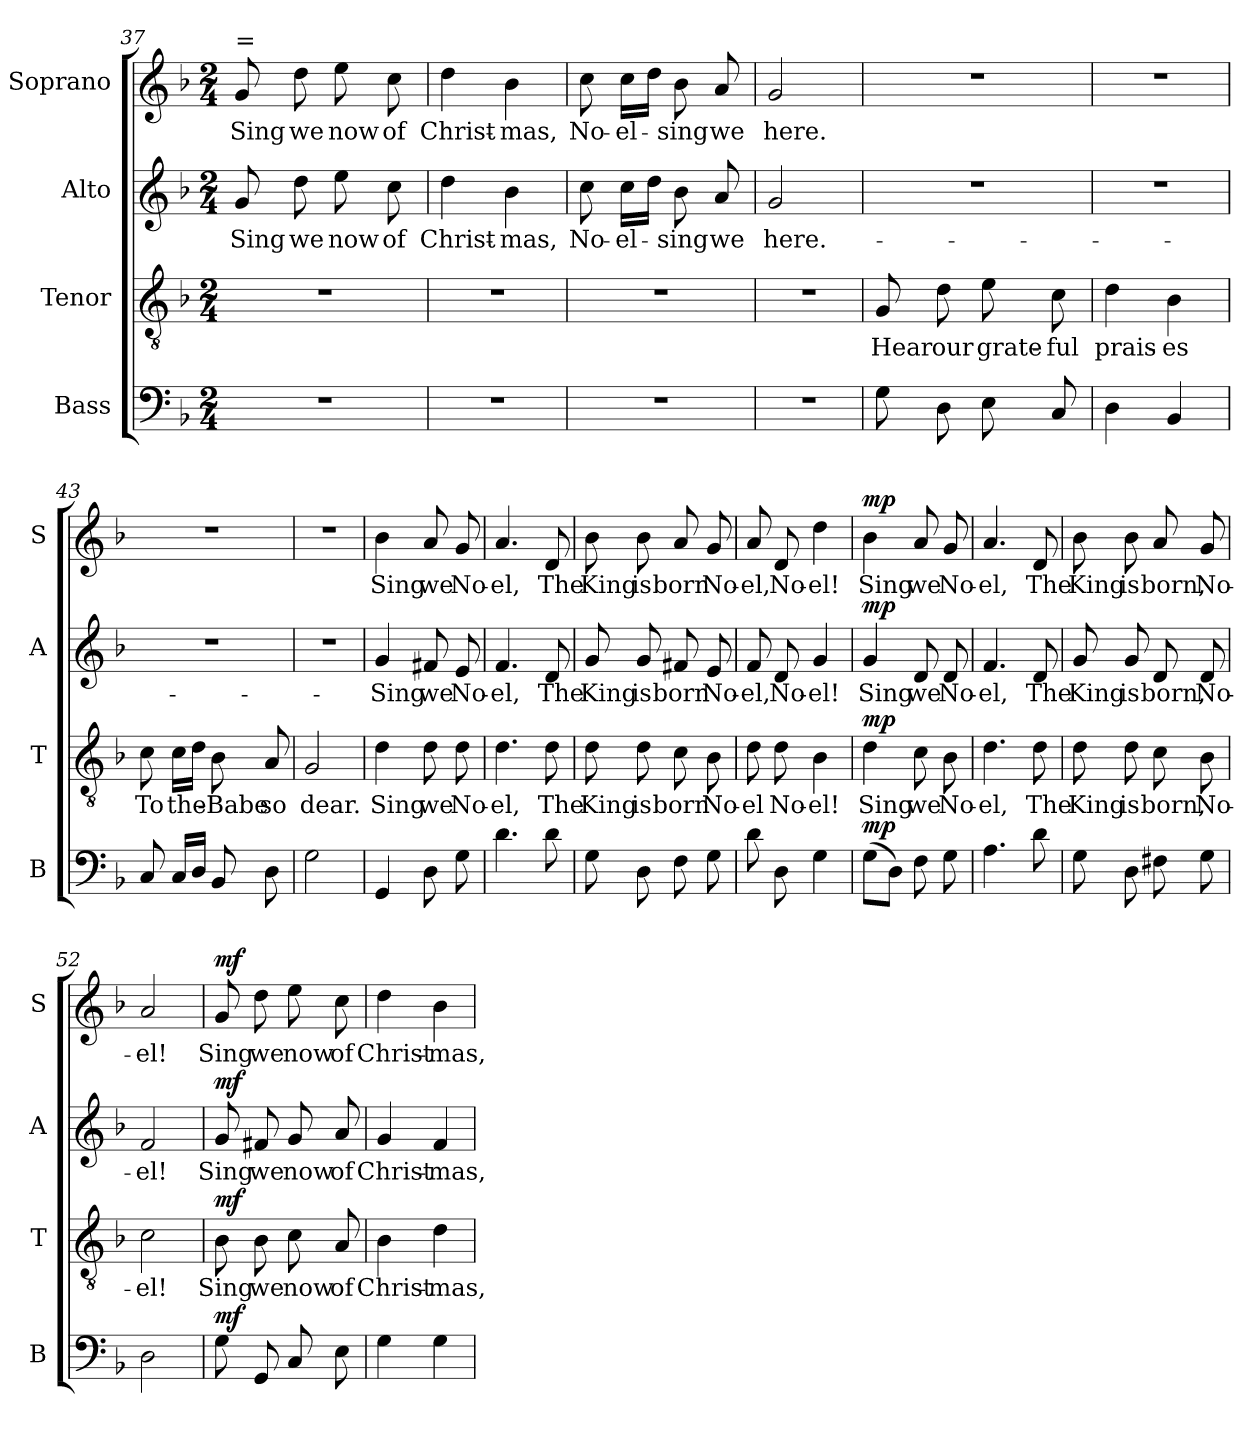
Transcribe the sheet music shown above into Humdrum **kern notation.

**kern	**dynam	**kern	**text	**dynam	**kern	**text	**dynam	**kern	**text	**dynam
*part4	*part4	*part3	*part3	*part3	*part2	*part2	*part2	*part1	*part1	*part1
*staff4	*staff4	*staff3	*staff3	*staff3	*staff2	*staff2	*staff2	*staff1	*staff1	*staff1
*I"Bass	*	*I"Tenor	*	*	*I"Alto	*	*	*I"Soprano	*	*
*I'B	*	*I'T	*	*	*I'A	*	*	*I'S	*	*
*clefF4	*	*clefGv2	*	*	*clefG2	*	*	*clefG2	*	*
*k[b-]	*	*k[b-]	*	*	*k[b-]	*	*	*k[b-]	*	*
*d:	*	*d:	*	*	*d:	*	*	*d:	*	*
*M2/4	*	*M2/4	*	*	*M2/4	*	*	*M2/4	*	*
=37	=37	=37	=37	=37	=37	=37	=37	=37	=37	=37
!	!	!	!	!	!	!	!	!LO:TX:a:t==	!	!
!	!	!	!	!	!	!LO:LY:b	!	!	!LO:LY:b	!
2r	.	2r	.	.	8g/	Sing	.	8g/	-Sing	.
!	!	!	!	!	!	!LO:LY:b	!	!	!LO:LY:b	!
.	.	.	.	.	8dd\	we	.	8dd\	we	.
!	!	!	!	!	!	!LO:LY:b	!	!	!LO:LY:b	!
.	.	.	.	.	8ee\	now	.	8ee\	now	.
!	!	!	!	!	!	!LO:LY:b	!	!	!LO:LY:b	!
.	.	.	.	.	8cc\	of	.	8cc\	of	.
=38	=38	=38	=38	=38	=38	=38	=38	=38	=38	=38
!	!	!	!	!	!	!LO:LY:b	!	!	!LO:LY:b	!
2r	.	2r	.	.	4dd\	Christ-	.	4dd\	Christ-	.
!	!	!	!	!	!	!LO:LY:b	!	!	!LO:LY:b	!
.	.	.	.	.	4b-\	-mas,	.	4b-\	-mas,	.
=39	=39	=39	=39	=39	=39	=39	=39	=39	=39	=39
!	!	!	!	!	!	!LO:LY:b	!	!	!LO:LY:b	!
2r	.	2r	.	.	8cc\	No-	.	8cc\	No-	.
!	!	!	!	!	!	!LO:LY:b	!	!	!LO:LY:b	!
.	.	.	.	.	16cc\LL	-el-	.	16cc\LL	-el-	.
.	.	.	.	.	16dd\JJ	.	.	16dd\JJ	.	.
!	!	!	!	!	!	!LO:LY:b	!	!	!LO:LY:b	!
.	.	.	.	.	8b-\	-sing	.	8b-\	-sing	.
!	!	!	!	!	!	!LO:LY:b	!	!	!LO:LY:b	!
.	.	.	.	.	8a/	we	.	8a/	we	.
=40	=40	=40	=40	=40	=40	=40	=40	=40	=40	=40
!	!	!	!	!	!	!LO:LY:b	!	!	!LO:LY:b	!
2r	.	2r	.	.	2g/	here.-	.	2g/	here.	.
!!LO:LB:g=z
=41	=41	=41	=41	=41	=41	=41	=41	=41	=41	=41
!	!	!	!LO:LY:b	!	!	!	!	!	!	!
8G\	.	8G/	Hear	.	2r	.	.	2r	.	.
!	!	!	!LO:LY:b	!	!	!	!	!	!	!
8D\	.	8d\	our	.	.	.	.	.	.	.
!	!	!	!LO:LY:b	!	!	!	!	!	!	!
8E\	.	8e\	grate-	.	.	.	.	.	.	.
!	!	!	!LO:LY:b	!	!	!	!	!	!	!
8C/	.	8c\	-ful	.	.	.	.	.	.	.
=42	=42	=42	=42	=42	=42	=42	=42	=42	=42	=42
!	!	!	!LO:LY:b	!	!	!	!	!	!	!
4D\	.	4d\	prais-	.	2r	.	.	2r	.	.
!	!	!	!LO:LY:b	!	!	!	!	!	!	!
4BB-/	.	4B-\	-es	.	.	.	.	.	.	.
=43	=43	=43	=43	=43	=43	=43	=43	=43	=43	=43
!	!	!	!LO:LY:b	!	!	!	!	!	!	!
8C/	.	8c\	To	.	2r	.	.	2r	.	.
!	!	!	!LO:LY:b	!	!	!	!	!	!	!
16C/LL	.	16c\LL	the-	.	.	.	.	.	.	.
16D/JJ	.	16d\JJ	.	.	.	.	.	.	.	.
!	!	!	!LO:LY:b	!	!	!	!	!	!	!
8BB-/	.	8B-\	-Babe	.	.	.	.	.	.	.
!	!	!	!LO:LY:b	!	!	!	!	!	!	!
8D\	.	8A/	so	.	.	.	.	.	.	.
=44	=44	=44	=44	=44	=44	=44	=44	=44	=44	=44
!	!	!	!LO:LY:b	!	!	!	!	!	!	!
2G\	.	2G/	dear.	.	2r	.	.	2r	.	.
=45	=45	=45	=45	=45	=45	=45	=45	=45	=45	=45
!	!	!	!LO:LY:b	!	!	!LO:LY:b	!	!	!LO:LY:b	!
4GG/	.	4d\	Sing	.	4g/	-Sing	.	4b-\	Sing	.
!	!	!	!LO:LY:b	!	!	!LO:LY:b	!	!	!LO:LY:b	!
8D\	.	8d\	we	.	8f#X/	we	.	8a/	we	.
!	!	!	!LO:LY:b	!	!	!LO:LY:b	!	!	!LO:LY:b	!
8G\	.	8d\	No-	.	8e/	No-	.	8g/	No-	.
!!LO:PB:g=z
=46	=46	=46	=46	=46	=46	=46	=46	=46	=46	=46
!	!	!	!LO:LY:b	!	!	!LO:LY:b	!	!	!LO:LY:b	!
4.d\	.	4.d\	-el,	.	4.f/	-el,	.	4.a/	-el,	.
!	!	!	!LO:LY:b	!	!	!LO:LY:b	!	!	!LO:LY:b	!
8d\	.	8d\	The	.	8d/	The	.	8d/	The	.
=47	=47	=47	=47	=47	=47	=47	=47	=47	=47	=47
!	!	!	!LO:LY:b	!	!	!LO:LY:b	!	!	!LO:LY:b	!
8G\	.	8d\	King	.	8g/	King	.	8b-\	King	.
!	!	!	!LO:LY:b	!	!	!LO:LY:b	!	!	!LO:LY:b	!
8D\	.	8d\	is	.	8g/	is	.	8b-\	is	.
!	!	!	!LO:LY:b	!	!	!LO:LY:b	!	!	!LO:LY:b	!
8F\	.	8c\	born	.	8f#X/	born	.	8a/	born	.
!	!	!	!LO:LY:b	!	!	!LO:LY:b	!	!	!LO:LY:b	!
8G\	.	8B-\	No-	.	8e/	No-	.	8g/	No-	.
=48	=48	=48	=48	=48	=48	=48	=48	=48	=48	=48
!	!	!	!LO:LY:b	!	!	!LO:LY:b	!	!	!LO:LY:b	!
8d\	.	8d\	-el	.	8f/	-el,	.	8a/	-el,	.
!	!	!	!LO:LY:b	!	!	!LO:LY:b	!	!	!LO:LY:b	!
8D\	.	8d\	No-	.	8d/	No-	.	8d/	No-	.
!	!	!	!LO:LY:b	!	!	!LO:LY:b	!	!	!LO:LY:b	!
4G\	.	4B-\	-el!	.	4g/	-el!	.	4dd\	-el!	.
=49	=49	=49	=49	=49	=49	=49	=49	=49	=49	=49
!	!LO:DY:a	!	!LO:LY:b	!LO:DY:a	!	!LO:LY:b	!LO:DY:a	!	!LO:LY:b	!LO:DY:a
(>8G\L	mp	4d\	Sing	mp	4g/	Sing	mp	4b-\	Sing	mp
8D\J)	.	.	.	.	.	.	.	.	.	.
!	!	!	!LO:LY:b	!	!	!LO:LY:b	!	!	!LO:LY:b	!
8F\	.	8c\	we	.	8d/	we	.	8a/	we	.
!	!	!	!LO:LY:b	!	!	!LO:LY:b	!	!	!LO:LY:b	!
8G\	.	8B-\	No-	.	8d/	No-	.	8g/	No-	.
=50	=50	=50	=50	=50	=50	=50	=50	=50	=50	=50
!	!	!	!LO:LY:b	!	!	!LO:LY:b	!	!	!LO:LY:b	!
4.A\	.	4.d\	-el,	.	4.f/	-el,	.	4.a/	-el,	.
!	!	!	!LO:LY:b	!	!	!LO:LY:b	!	!	!LO:LY:b	!
8d\	.	8d\	The	.	8d/	The	.	8d/	The	.
!!LO:LB:g=z
=51	=51	=51	=51	=51	=51	=51	=51	=51	=51	=51
!	!	!	!LO:LY:b	!	!	!LO:LY:b	!	!	!LO:LY:b	!
8G\	.	8d\	King	.	8g/	King	.	8b-\	King	.
!	!	!	!LO:LY:b	!	!	!LO:LY:b	!	!	!LO:LY:b	!
8D\	.	8d\	is	.	8g/	is	.	8b-\	is	.
!	!	!	!LO:LY:b	!	!	!LO:LY:b	!	!	!LO:LY:b	!
8F#X\	.	8c\	born,	.	8d/	born,	.	8a/	born,	.
!	!	!	!LO:LY:b	!	!	!LO:LY:b	!	!	!LO:LY:b	!
8G\	.	8B-\	No-	.	8d/	No-	.	8g/	No-	.
=52	=52	=52	=52	=52	=52	=52	=52	=52	=52	=52
!	!	!	!LO:LY:b	!	!	!LO:LY:b	!	!	!LO:LY:b	!
2D\	.	2c\	-el!	.	2f/	-el!	.	2a/	-el!	.
=53	=53	=53	=53	=53	=53	=53	=53	=53	=53	=53
!	!LO:DY:a	!	!LO:LY:b	!LO:DY:a	!	!LO:LY:b	!LO:DY:a	!	!LO:LY:b	!LO:DY:a
8G\	mf	8B-\	Sing	mf	8g/	Sing	mf	8g/	Sing	mf
!	!	!	!LO:LY:b	!	!	!LO:LY:b	!	!	!LO:LY:b	!
8GG/	.	8B-\	we	.	8f#X/	we	.	8dd\	we	.
!	!	!	!LO:LY:b	!	!	!LO:LY:b	!	!	!LO:LY:b	!
8C/	.	8c\	now	.	8g/	now	.	8ee\	now	.
!	!	!	!LO:LY:b	!	!	!LO:LY:b	!	!	!LO:LY:b	!
8E\	.	8A/	of	.	8a/	of	.	8cc\	of	.
=54	=54	=54	=54	=54	=54	=54	=54	=54	=54	=54
!	!	!	!LO:LY:b	!	!	!LO:LY:b	!	!	!LO:LY:b	!
4G\	.	4B-\	Christ-	.	4g/	Christ-	.	4dd\	Christ-	.
!	!	!	!LO:LY:b	!	!	!LO:LY:b	!	!	!LO:LY:b	!
4G\	.	4d\	-mas,	.	4f/	-mas,	.	4b-\	-mas,	.
=	=	=	=	=	=	=	=	=	=	=
*-	*-	*-	*-	*-	*-	*-	*-	*-	*-	*-
